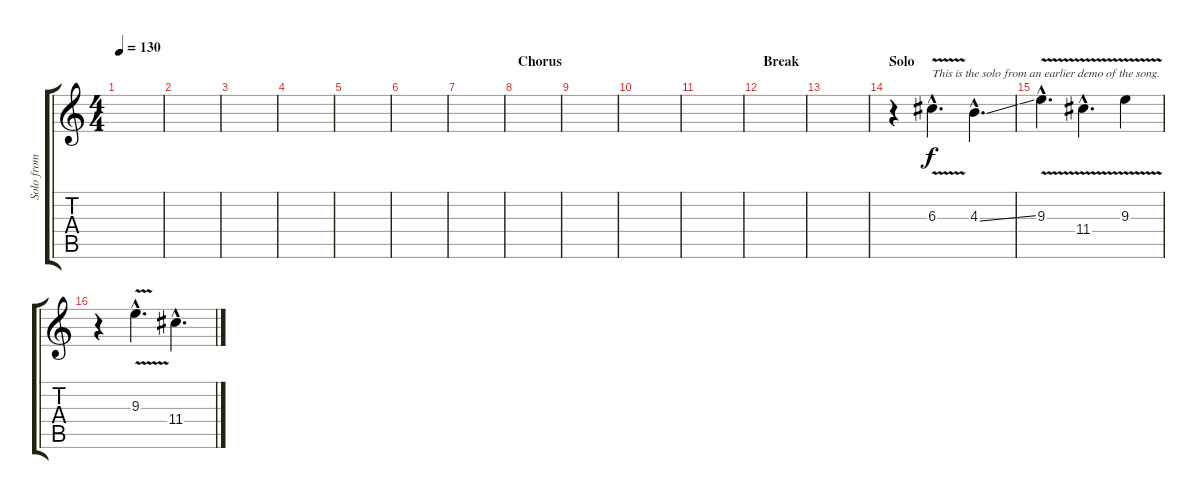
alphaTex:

\track ("Solo from demo version" "Solo from ") {instrument distortionguitar}
\staff {score tabs}
\tuning (E4 B3 G3 D3 A2 E2) {hide}
\ts (4 4)
\tempo 130
\clef g2
\ks c
|
|
|
|
|
|
|
\section ("" "Chorus")
|
|
|
|
\section ("" "Break")
|
|
\section ("" "Solo")
r.4 6.3{v hac}.4{d txt "This is the solo from an earlier demo of the song."} 4.3{ss hac}.4{d} |
9.3{v hac}.4{d} 11.4{v hac}.4{d} 9.3{v}.4 |
r.4 9.3{v hac}.4{d} 11.4{ss hac}.4{d}
